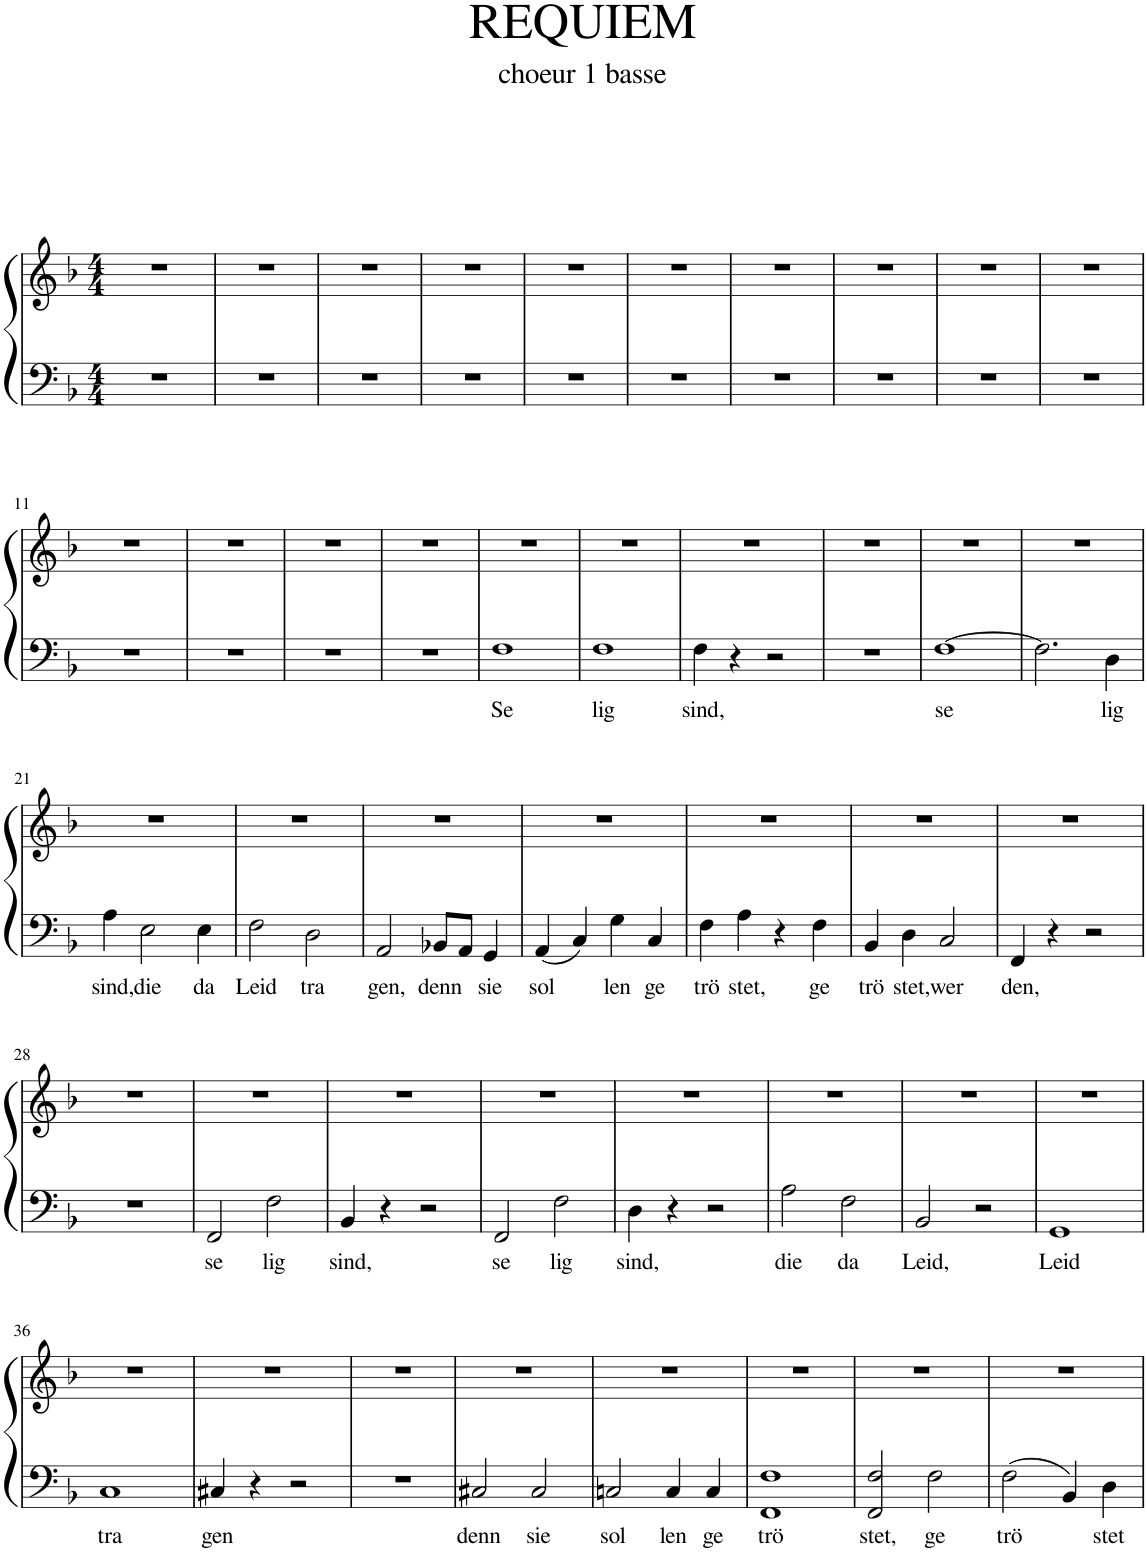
**kern	**text	**kern
*part1	*part1	*part1
*staff2	*staff2	*staff1
*I"Piano	*	*
*I'Pno.	*	*
*clefF4	*	*clefG2
*k[b-]	*	*k[b-]
*M4/4	*	*M4/4
=1	=1	=1
1r	.	1r
=2	=2	=2
1r	.	1r
=3	=3	=3
1r	.	1r
=4	=4	=4
1r	.	1r
=5	=5	=5
1r	.	1r
=6	=6	=6
1r	.	1r
=7	=7	=7
1r	.	1r
=8	=8	=8
1r	.	1r
=9	=9	=9
1r	.	1r
=10	=10	=10
1r	.	1r
!!LO:LB:g=z
=11	=11	=11
1r	.	1r
=12	=12	=12
1r	.	1r
=13	=13	=13
1r	.	1r
=14	=14	=14
1r	.	1r
=15	=15	=15
!	!LO:LY:b	!
1F	Se	1r
=16	=16	=16
!	!LO:LY:b	!
1F	lig	1r
=17	=17	=17
!	!LO:LY:b	!
4F\	sind,	1r
4r	.	.
2r	.	.
=18	=18	=18
1r	.	1r
=19	=19	=19
!	!LO:LY:b	!
[1F	se	1r
=20	=20	=20
2.F\]	.	1r
!	!LO:LY:b	!
4D\	lig	.
!!LO:LB:g=z
=21	=21	=21
!	!LO:LY:b	!
4A\	sind,	1r
!	!LO:LY:b	!
2E\	die	.
!	!LO:LY:b	!
4E\	da	.
=22	=22	=22
!	!LO:LY:b	!
2F\	Leid	1r
!	!LO:LY:b	!
2D\	tra	.
=23	=23	=23
!	!LO:LY:b	!
2AA/	gen,	1r
!	!LO:LY:b	!
8BB-X/L	denn	.
8AA/J	.	.
!	!LO:LY:b	!
4GG/	sie	.
=24	=24	=24
!	!LO:LY:b	!
4AA/	sol	1r
4C/	.	.
!	!LO:LY:b	!
4G\	len	.
!	!LO:LY:b	!
4C/	ge	.
=25	=25	=25
!	!LO:LY:b	!
4F\	trö	1r
!	!LO:LY:b	!
4A\	stet,	.
4r	.	.
!	!LO:LY:b	!
4F\	ge	.
=26	=26	=26
!	!LO:LY:b	!
4BB-/	trö	1r
!	!LO:LY:b	!
4D\	stet,	.
!	!LO:LY:b	!
2C/	wer	.
=27	=27	=27
!	!LO:LY:b	!
4FF/	den,	1r
4r	.	.
2r	.	.
!!LO:LB:g=z
=28	=28	=28
1r	.	1r
=29	=29	=29
!	!LO:LY:b	!
2FF/	se	1r
!	!LO:LY:b	!
2F\	lig	.
=30	=30	=30
!	!LO:LY:b	!
4BB-/	sind,	1r
4r	.	.
2r	.	.
=31	=31	=31
!	!LO:LY:b	!
2FF/	se	1r
!	!LO:LY:b	!
2F\	lig	.
=32	=32	=32
!	!LO:LY:b	!
4D\	sind,	1r
4r	.	.
2r	.	.
=33	=33	=33
!	!LO:LY:b	!
2A\	die	1r
!	!LO:LY:b	!
2F\	da	.
=34	=34	=34
!	!LO:LY:b	!
2BB-/	Leid,	1r
2r	.	.
=35	=35	=35
!	!LO:LY:b	!
1GG	Leid	1r
!!LO:LB:g=z
=36	=36	=36
!	!LO:LY:b	!
1C	tra	1r
=37	=37	=37
!	!LO:LY:b	!
4C#X/	gen	1r
4r	.	.
2r	.	.
=38	=38	=38
1r	.	1r
=39	=39	=39
!	!LO:LY:b	!
2C#X/	denn	1r
!	!LO:LY:b	!
2C#/	sie	.
=40	=40	=40
!	!LO:LY:b	!
2Cn/	sol	1r
!	!LO:LY:b	!
4C/	len	.
!	!LO:LY:b	!
4C/	ge	.
=41	=41	=41
!	!LO:LY:b	!
1FF 1F	trö	1r
=42	=42	=42
!	!LO:LY:b	!
2FF/ 2F/	stet,	1r
!	!LO:LY:b	!
2F\	ge	.
=43	=43	=43
!	!LO:LY:b	!
2F\	trö	1r
4BB-/	.	.
!	!LO:LY:b	!
4D\	stet	.
=	=	=
*-	*-	*-
